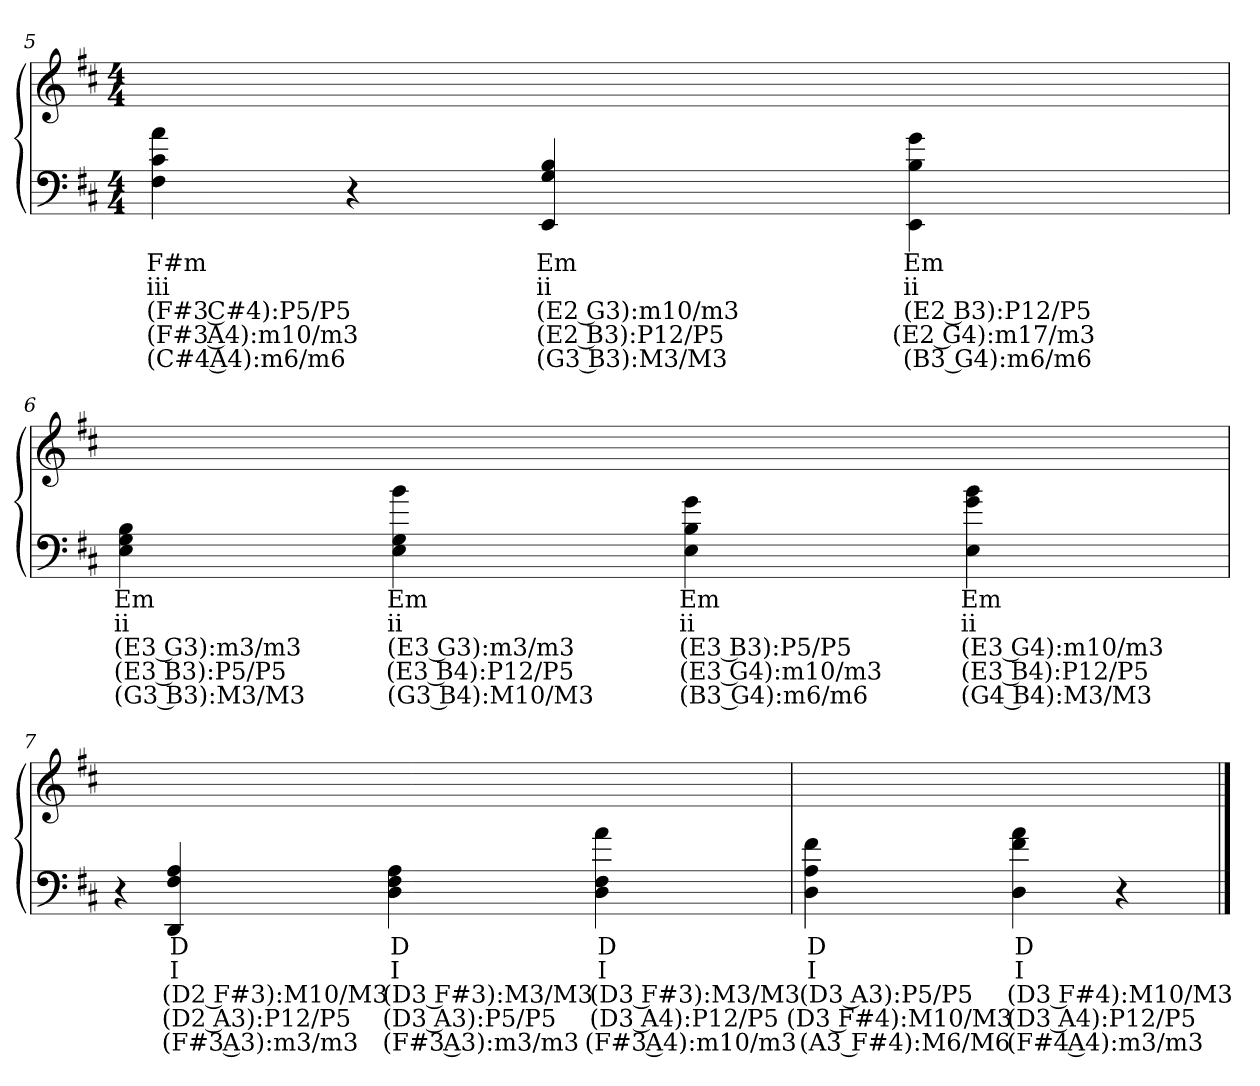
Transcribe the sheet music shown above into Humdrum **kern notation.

**kern	**text	**text	**text	**text	**text	**kern
*part2	*part2	*part2	*part2	*part2	*part2	*part1
*staff2	*staff2	*staff2	*staff2	*staff2	*staff2	*staff1
*clefF4	*	*	*	*	*	*clefG2
*k[f#c#]	*	*	*	*	*	*k[f#c#]
*D:	*	*	*	*	*	*D:
*M4/4	*	*	*	*	*	*M4/4
=5	=5	=5	=5	=5	=5	=5
4F# 4c# 4a	F#m	iii	(F#3 C#4):P5/P5	(F#3 A4):m10/m3	(C#4 A4):m6/m6	1ryy
4r	.	.	.	.	.	.
4EE 4G 4B	Em	ii	(E2 G3):m10/m3	(E2 B3):P12/P5	(G3 B3):M3/M3	.
4EE 4B 4g	Em	ii	(E2 B3):P12/P5	(E2 G4):m17/m3	(B3 G4):m6/m6	.
=6	=6	=6	=6	=6	=6	=6
4E 4G 4B	Em	ii	(E3 G3):m3/m3	(E3 B3):P5/P5	(G3 B3):M3/M3	1ryy
4E 4G 4b	Em	ii	(E3 G3):m3/m3	(E3 B4):P12/P5	(G3 B4):M10/M3	.
4E 4B 4g	Em	ii	(E3 B3):P5/P5	(E3 G4):m10/m3	(B3 G4):m6/m6	.
4E 4g 4b	Em	ii	(E3 G4):m10/m3	(E3 B4):P12/P5	(G4 B4):M3/M3	.
=7	=7	=7	=7	=7	=7	=7
4r	.	.	.	.	.	1ryy
4DD 4F# 4A	D	I	(D2 F#3):M10/M3	(D2 A3):P12/P5	(F#3 A3):m3/m3	.
4D 4F# 4A	D	I	(D3 F#3):M3/M3	(D3 A3):P5/P5	(F#3 A3):m3/m3	.
4D 4F# 4a	D	I	(D3 F#3):M3/M3	(D3 A4):P12/P5	(F#3 A4):m10/m3	.
=8	=8	=8	=8	=8	=8	=8
4D 4A 4f#	D	I	(D3 A3):P5/P5	(D3 F#4):M10/M3	(A3 F#4):M6/M6	2.ryy
4D 4f# 4a	D	I	(D3 F#4):M10/M3	(D3 A4):P12/P5	(F#4 A4):m3/m3	.
4r	.	.	.	.	.	.
==	==	==	==	==	==	==
*-	*-	*-	*-	*-	*-	*-
